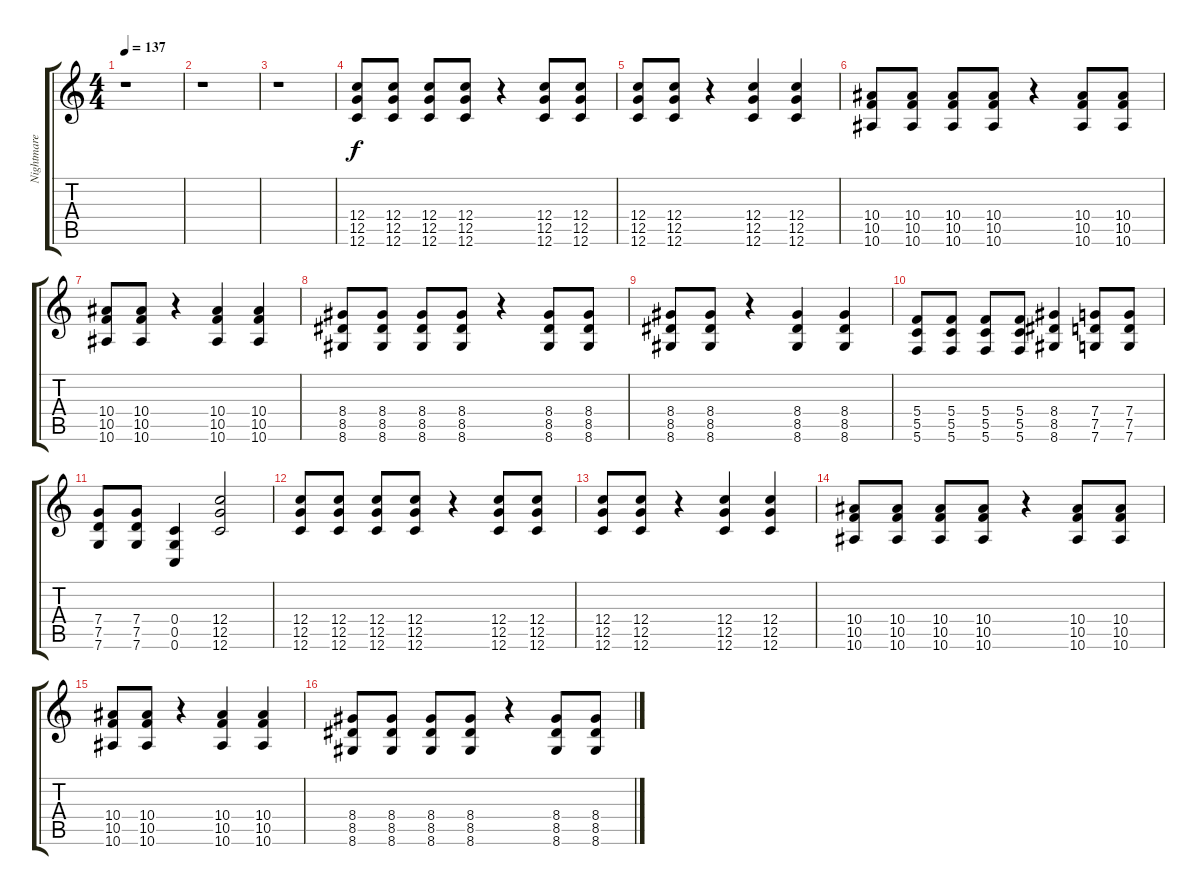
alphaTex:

\track ("Nightmare Industries Guitar" "Nightmare ") {instrument distortionguitar}
\staff {score tabs}
\tuning (D4 A3 F3 C3 G2 C2) {hide}
\ts (4 4)
\tempo 137
\clef g2
\ks c
r.1{dy f} |
r.1 |
r.1 |
(12.4 12.5 12.6).8 (12.4 12.5 12.6).8 (12.4 12.5 12.6).8 (12.4 12.5 12.6).8 r.4 (12.4 12.5 12.6).8 (12.4 12.5 12.6).8 |
(12.4 12.5 12.6).8 (12.4 12.5 12.6).8 r.4 (12.4 12.5 12.6).4 (12.4 12.5 12.6).4 |
(10.4 10.5 10.6).8 (10.4 10.5 10.6).8 (10.4 10.5 10.6).8 (10.4 10.5 10.6).8 r.4 (10.4 10.5 10.6).8 (10.4 10.5 10.6).8 |
(10.4 10.5 10.6).8 (10.4 10.5 10.6).8 r.4 (10.4 10.5 10.6).4 (10.4 10.5 10.6).4 |
(8.4 8.5 8.6).8 (8.4 8.5 8.6).8 (8.4 8.5 8.6).8 (8.4 8.5 8.6).8 r.4 (8.4 8.5 8.6).8 (8.4 8.5 8.6).8 |
(8.4 8.5 8.6).8 (8.4 8.5 8.6).8 r.4 (8.4 8.5 8.6).4 (8.4 8.5 8.6).4 |
(5.4 5.5 5.6).8 (5.4 5.5 5.6).8 (5.4 5.5 5.6).8 (5.4 5.5 5.6).8 (8.4 8.5 8.6).4 (7.4 7.5 7.6).8 (7.4 7.5 7.6).8 |
(7.4 7.5 7.6).8 (7.4 7.5 7.6).8 (0.4 0.5 0.6).4 (12.4 12.5 12.6).2 |
(12.4 12.5 12.6).8 (12.4 12.5 12.6).8 (12.4 12.5 12.6).8 (12.4 12.5 12.6).8 r.4 (12.4 12.5 12.6).8 (12.4 12.5 12.6).8 |
(12.4 12.5 12.6).8 (12.4 12.5 12.6).8 r.4 (12.4 12.5 12.6).4 (12.4 12.5 12.6).4 |
(10.4 10.5 10.6).8 (10.4 10.5 10.6).8 (10.4 10.5 10.6).8 (10.4 10.5 10.6).8 r.4 (10.4 10.5 10.6).8 (10.4 10.5 10.6).8 |
(10.4 10.5 10.6).8 (10.4 10.5 10.6).8 r.4 (10.4 10.5 10.6).4 (10.4 10.5 10.6).4 |
(8.4 8.5 8.6).8 (8.4 8.5 8.6).8 (8.4 8.5 8.6).8 (8.4 8.5 8.6).8 r.4 (8.4 8.5 8.6).8 (8.4 8.5 8.6).8
